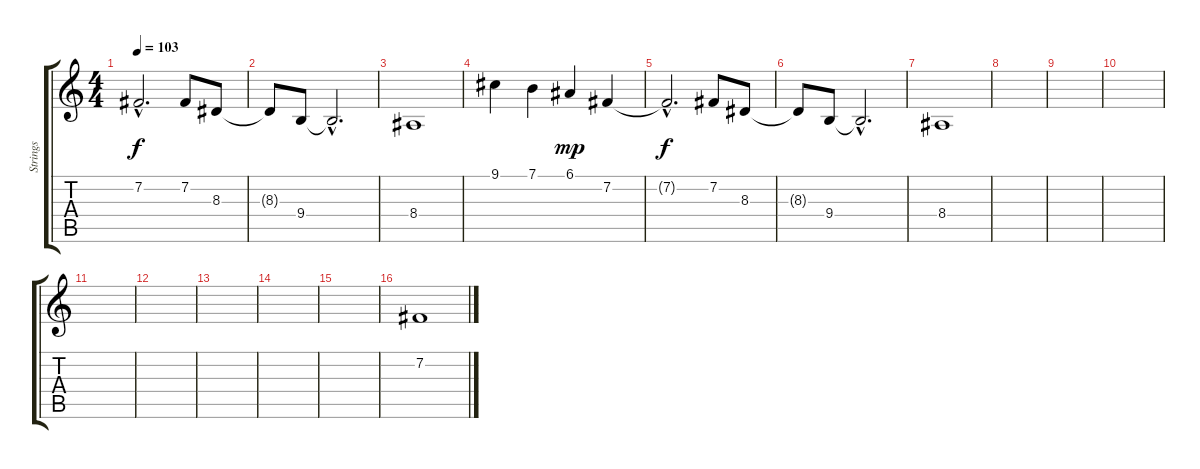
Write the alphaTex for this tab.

\track ("Strings" "Strings") {instrument stringensemble2}
\staff {score tabs}
\tuning (E4 B3 G3 D3 A2 E2) {hide}
\ts (4 4)
\tempo 103
\clef g2
\ks c
7.2{hac t}.2{d dy f} 7.2.8 8.3.8 |
8.3{t}.8 9.4.8 9.4{hac t}.2{d} |
8.4.1 |
9.1.4 7.1.4 6.1.4{dy mp} 7.2.4 |
7.2{hac t}.2{d dy f} 7.2.8 8.3.8 |
8.3{t}.8 9.4.8 9.4{hac t}.2{d} |
8.4.1 |
|
|
|
|
|
|
|
|
7.2.1
